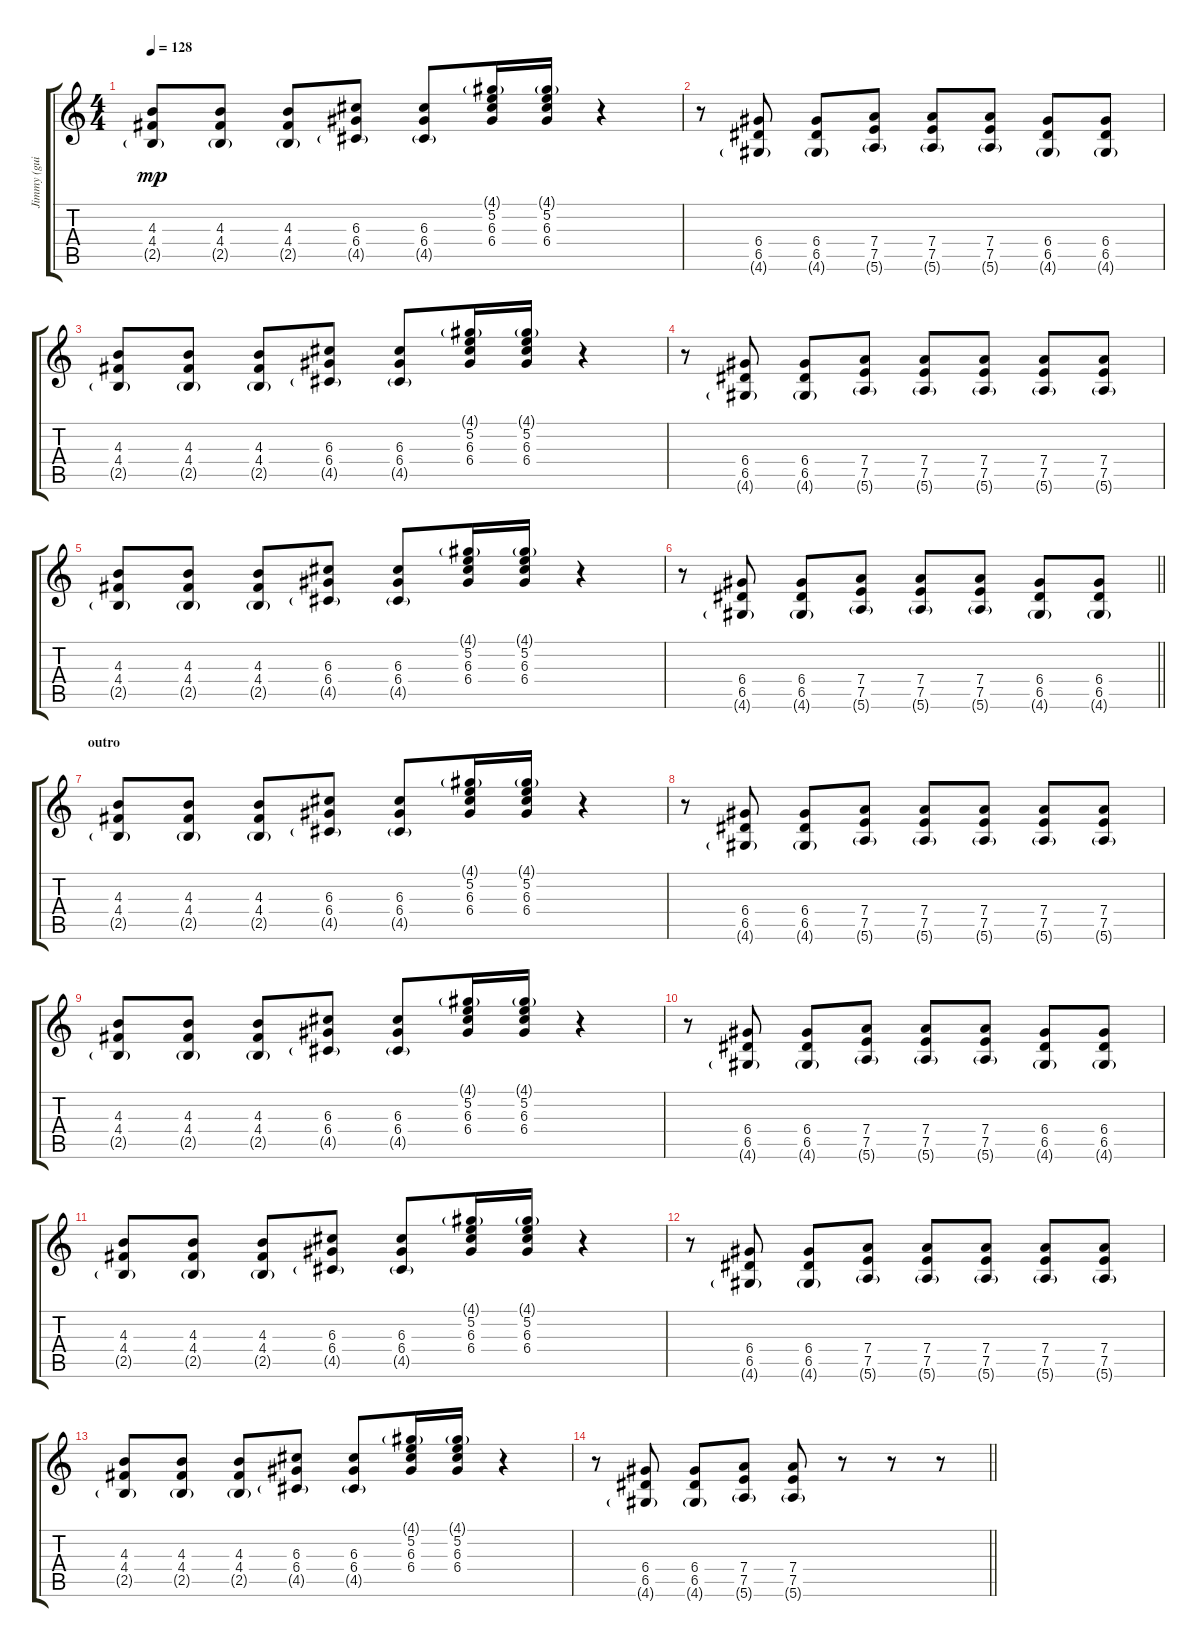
\track ("Jimmy (guitar)" "Jimmy (gui") {instrument electricguitarjazz}
\staff {score tabs}
\tuning (E4 B3 G3 D3 A2 E2) {hide}
\ts (4 4)
\tempo 128
\clef g2
\ks c
(4.3 4.4 2.5{g}).8{dy mp} (4.3 4.4 2.5{g}).8 (4.3 4.4 2.5{g}).8 (6.3 6.4 4.5{g}).8 (6.3 6.4 4.5{g}).8 (4.1{g} 5.2 6.3 6.4).16 (4.1{g} 5.2 6.3 6.4).16 r.4 |
r.8 (6.4 6.5 4.6{g}).8 (6.4 6.5 4.6{g}).8 (7.4 7.5 5.6{g}).8 (7.4 7.5 5.6{g}).8 (7.4 7.5 5.6{g}).8 (6.4 6.5 4.6{g}).8 (6.4 6.5 4.6{g}).8 |
(4.3 4.4 2.5{g}).8 (4.3 4.4 2.5{g}).8 (4.3 4.4 2.5{g}).8 (6.3 6.4 4.5{g}).8 (6.3 6.4 4.5{g}).8 (4.1{g} 5.2 6.3 6.4).16 (4.1{g} 5.2 6.3 6.4).16 r.4 |
r.8 (6.4 6.5 4.6{g}).8 (6.4 6.5 4.6{g}).8 (7.4 7.5 5.6{g}).8 (7.4 7.5 5.6{g}).8 (7.4 7.5 5.6{g}).8 (7.4 7.5 5.6{g}).8 (7.4 7.5 5.6{g}).8 |
(4.3 4.4 2.5{g}).8 (4.3 4.4 2.5{g}).8 (4.3 4.4 2.5{g}).8 (6.3 6.4 4.5{g}).8 (6.3 6.4 4.5{g}).8 (4.1{g} 5.2 6.3 6.4).16 (4.1{g} 5.2 6.3 6.4).16 r.4 |
\barLineRight lightlight
r.8 (6.4 6.5 4.6{g}).8 (6.4 6.5 4.6{g}).8 (7.4 7.5 5.6{g}).8 (7.4 7.5 5.6{g}).8 (7.4 7.5 5.6{g}).8 (6.4 6.5 4.6{g}).8 (6.4 6.5 4.6{g}).8 |
\section ("" "outro")
(4.3 4.4 2.5{g}).8 (4.3 4.4 2.5{g}).8 (4.3 4.4 2.5{g}).8 (6.3 6.4 4.5{g}).8 (6.3 6.4 4.5{g}).8 (4.1{g} 5.2 6.3 6.4).16 (4.1{g} 5.2 6.3 6.4).16 r.4 |
r.8 (6.4 6.5 4.6{g}).8 (6.4 6.5 4.6{g}).8 (7.4 7.5 5.6{g}).8 (7.4 7.5 5.6{g}).8 (7.4 7.5 5.6{g}).8 (7.4 7.5 5.6{g}).8 (7.4 7.5 5.6{g}).8 |
(4.3 4.4 2.5{g}).8 (4.3 4.4 2.5{g}).8 (4.3 4.4 2.5{g}).8 (6.3 6.4 4.5{g}).8 (6.3 6.4 4.5{g}).8 (4.1{g} 5.2 6.3 6.4).16 (4.1{g} 5.2 6.3 6.4).16 r.4 |
r.8 (6.4 6.5 4.6{g}).8 (6.4 6.5 4.6{g}).8 (7.4 7.5 5.6{g}).8 (7.4 7.5 5.6{g}).8 (7.4 7.5 5.6{g}).8 (6.4 6.5 4.6{g}).8 (6.4 6.5 4.6{g}).8 |
(4.3 4.4 2.5{g}).8 (4.3 4.4 2.5{g}).8 (4.3 4.4 2.5{g}).8 (6.3 6.4 4.5{g}).8 (6.3 6.4 4.5{g}).8 (4.1{g} 5.2 6.3 6.4).16 (4.1{g} 5.2 6.3 6.4).16 r.4 |
r.8 (6.4 6.5 4.6{g}).8 (6.4 6.5 4.6{g}).8 (7.4 7.5 5.6{g}).8 (7.4 7.5 5.6{g}).8 (7.4 7.5 5.6{g}).8 (7.4 7.5 5.6{g}).8 (7.4 7.5 5.6{g}).8 |
(4.3 4.4 2.5{g}).8 (4.3 4.4 2.5{g}).8 (4.3 4.4 2.5{g}).8 (6.3 6.4 4.5{g}).8 (6.3 6.4 4.5{g}).8 (4.1{g} 5.2 6.3 6.4).16 (4.1{g} 5.2 6.3 6.4).16 r.4 |
\barLineRight lightlight
r.8 (6.4 6.5 4.6{g}).8 (6.4 6.5 4.6{g}).8 (7.4 7.5 5.6{g}).8 (7.4 7.5 5.6{g}).8 r.8 r.8 r.8
